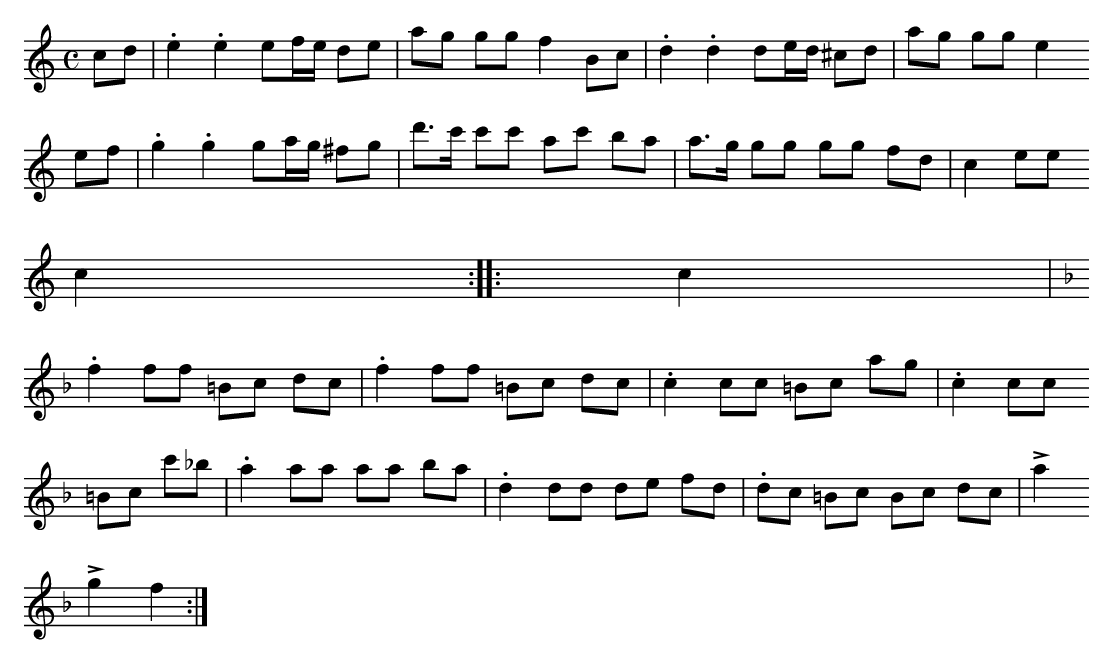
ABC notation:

X:1
T:
M:C
L:1/16
K:C
c2d2|.e4 .e4 e2fe d2e2|a2g2 g2g2 f4 B2c2|.d4 .d4 d2ed ^c2d2|a2g2 g2g2 e4
e2f2|.g4 .g4 g2ag ^f2g2|d'3c' c'2c'2 a2c'2 b2a2|a3g g2g2 g2g2 f2d2|c4 e2e2
c4::c4|
K:F
.f4 f2f2 =B2c2 d2c2|.f4 f2f2 =B2c2 d2c2|.c4 c2c2 =B2c2 a2g2|.c4 c2c2
=B2c2 c'2_b2|.a4 a2a2 a2a2 b2a2|.d4 d2d2 d2e2 f2d2|.d2c2 =B2c2 B2c2 d2c2|La4 %inf\"ort r\"attelse fr\aan originalboken
Lg4 f4:|
